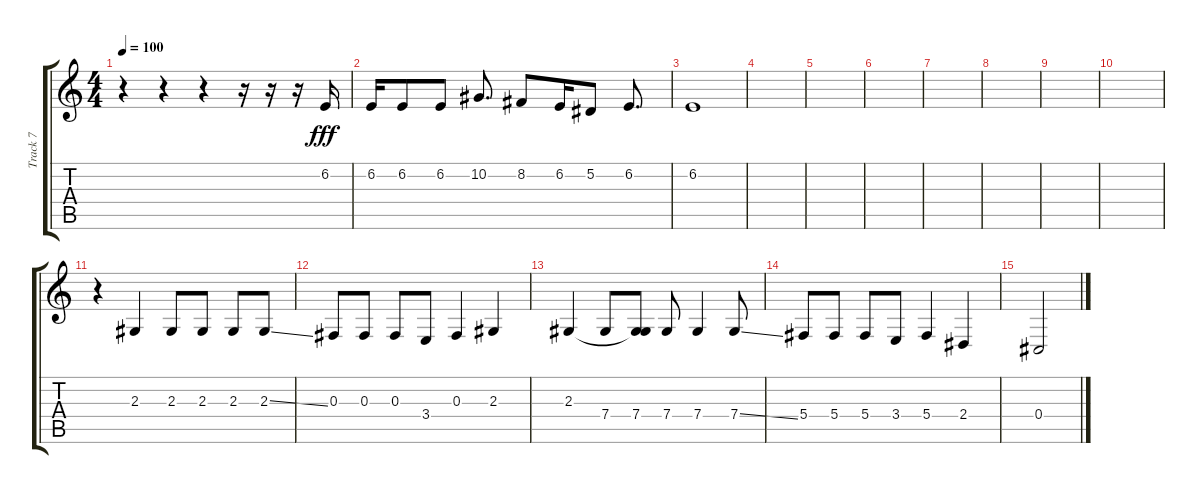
\track ("Track 7" "Track 7") {instrument tenorsax}
\staff {score tabs}
\tuning (Eb4 Bb3 Gb3 Db3 Ab2 Eb2) {hide}
\ts (4 4)
\tempo 100
\clef g2
\ks c
r.4{dy fff} r.4 r.4 r.16 r.16 r.16 6.2.16 |
6.2.16 6.2.8 6.2.8 10.2.8{d} 8.2.8 6.2.16 5.2.8 6.2.8{d} |
6.2.1 |
|
|
|
|
|
|
|
r.4 2.3.4 2.3.8 2.3.8 2.3.8 2.3{ss}.8 |
0.3.8 0.3.8 0.3.8 3.4.8 0.3.4 2.3.4 |
2.3.4 7.4.8 (2.3{t} 7.4).8 7.4.8 7.4.4 7.4{ss}.8 |
5.4.8 5.4.8 5.4.8 3.4.8 5.4.4 2.4.4 |
0.4.2
